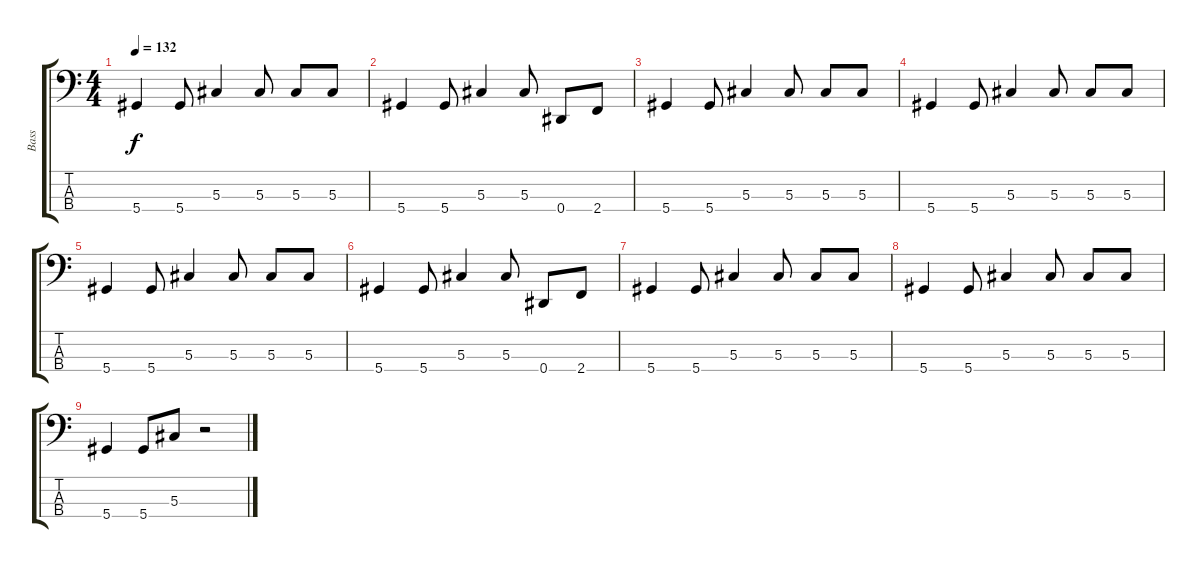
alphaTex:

\track ("Bass" "Bass") {instrument electricbassfinger}
\staff {score tabs}
\tuning (Gb2 Db2 Ab1 Eb1) {hide}
\ts (4 4)
\tempo 132
\clef f4
\ks c
5.4.4{dy f} 5.4.8 5.3.4 5.3.8 5.3.8 5.3.8 |
5.4.4 5.4.8 5.3.4 5.3.8 0.4.8 2.4.8 |
5.4.4 5.4.8 5.3.4 5.3.8 5.3.8 5.3.8 |
5.4.4 5.4.8 5.3.4 5.3.8 5.3.8 5.3.8 |
5.4.4 5.4.8 5.3.4 5.3.8 5.3.8 5.3.8 |
5.4.4 5.4.8 5.3.4 5.3.8 0.4.8 2.4.8 |
5.4.4 5.4.8 5.3.4 5.3.8 5.3.8 5.3.8 |
5.4.4 5.4.8 5.3.4 5.3.8 5.3.8 5.3.8 |
5.4.4 5.4.8 5.3.8 r.2
